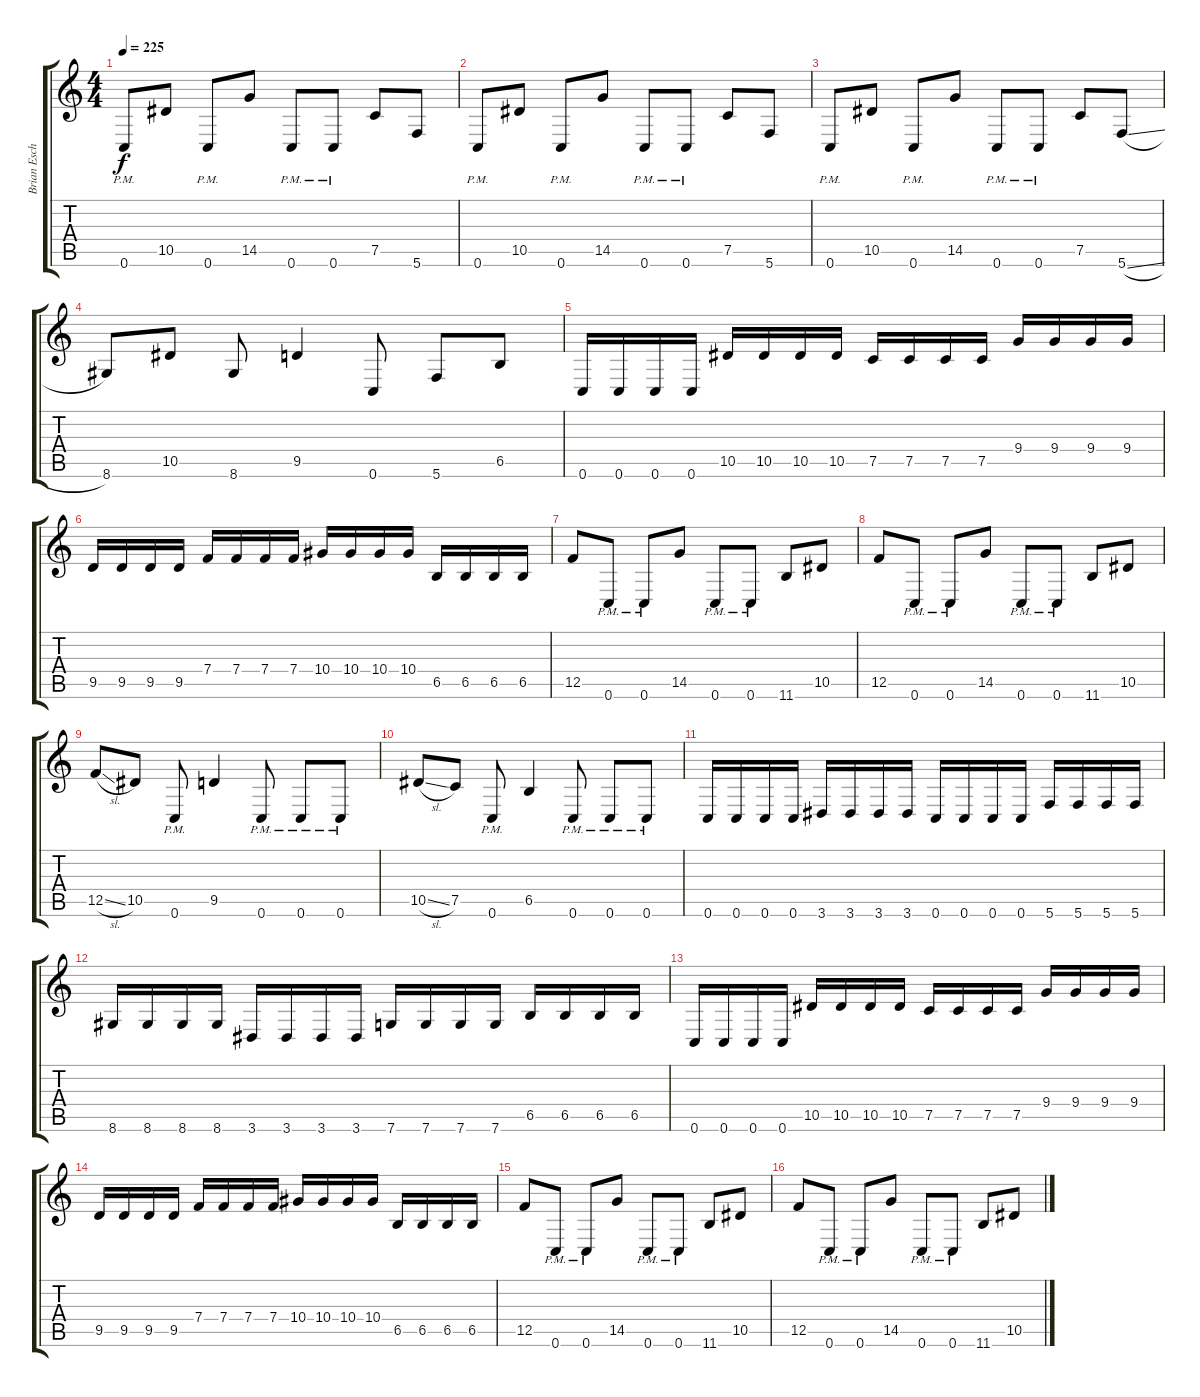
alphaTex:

\track ("Brian Eschbach (Rhythm)" "Brian Esch") {instrument distortionguitar}
\staff {score tabs}
\tuning (C4 G3 Eb3 Bb2 F2 C2) {hide}
\ts (4 4)
\tempo 225
\clef g2
\ks c
0.6{pm}.8{dy f} 10.5.8 0.6{pm}.8 14.5.8 0.6{pm}.8 0.6{pm}.8 7.5.8 5.6.8 |
0.6{pm}.8 10.5.8 0.6{pm}.8 14.5.8 0.6{pm}.8 0.6{pm}.8 7.5.8 5.6.8 |
0.6{pm}.8 10.5.8 0.6{pm}.8 14.5.8 0.6{pm}.8 0.6{pm}.8 7.5.8 5.6{sl}.8 |
8.6.8 10.5.8 8.6.8 9.5.4 0.6.8 5.6.8 6.5.8 |
0.6.16 0.6.16 0.6.16 0.6.16 10.5.16 10.5.16 10.5.16 10.5.16 7.5.16 7.5.16 7.5.16 7.5.16 9.4.16 9.4.16 9.4.16 9.4.16 |
9.5.16 9.5.16 9.5.16 9.5.16 7.4.16 7.4.16 7.4.16 7.4.16 10.4.16 10.4.16 10.4.16 10.4.16 6.5.16 6.5.16 6.5.16 6.5.16 |
12.5.8 0.6{pm}.8 0.6{pm}.8 14.5.8 0.6{pm}.8 0.6{pm}.8 11.6.8 10.5.8 |
12.5.8 0.6{pm}.8 0.6{pm}.8 14.5.8 0.6{pm}.8 0.6{pm}.8 11.6.8 10.5.8 |
12.5{sl}.8 10.5.8 0.6{pm}.8 9.5.4 0.6{pm}.8 0.6{pm}.8 0.6{pm}.8 |
10.5{sl}.8 7.5.8 0.6{pm}.8 6.5.4 0.6{pm}.8 0.6{pm}.8 0.6{pm}.8 |
0.6.16 0.6.16 0.6.16 0.6.16 3.6.16 3.6.16 3.6.16 3.6.16 0.6.16 0.6.16 0.6.16 0.6.16 5.6.16 5.6.16 5.6.16 5.6.16 |
8.6.16 8.6.16 8.6.16 8.6.16 3.6.16 3.6.16 3.6.16 3.6.16 7.6.16 7.6.16 7.6.16 7.6.16 6.5.16 6.5.16 6.5.16 6.5.16 |
0.6.16 0.6.16 0.6.16 0.6.16 10.5.16 10.5.16 10.5.16 10.5.16 7.5.16 7.5.16 7.5.16 7.5.16 9.4.16 9.4.16 9.4.16 9.4.16 |
9.5.16 9.5.16 9.5.16 9.5.16 7.4.16 7.4.16 7.4.16 7.4.16 10.4.16 10.4.16 10.4.16 10.4.16 6.5.16 6.5.16 6.5.16 6.5.16 |
12.5.8 0.6{pm}.8 0.6{pm}.8 14.5.8 0.6{pm}.8 0.6{pm}.8 11.6.8 10.5.8 |
12.5.8 0.6{pm}.8 0.6{pm}.8 14.5.8 0.6{pm}.8 0.6{pm}.8 11.6.8 10.5.8
